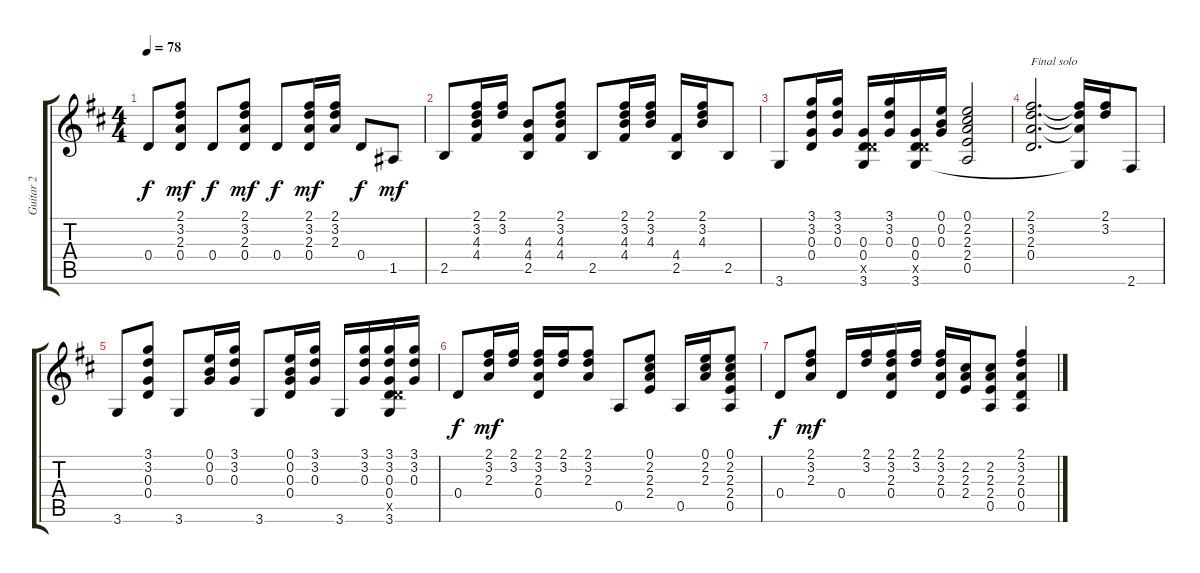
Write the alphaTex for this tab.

\track ("Guitar 2" "Guitar 2") {instrument acousticguitarsteel}
\staff {score tabs}
\tuning (E4 B3 G3 D3 A2 E2) {hide}
\ts (4 4)
\tempo 78
\clef g2
\ks d
0.4.8{dy f} (2.1 3.2 2.3 0.4).8{dy mf} 0.4.8{dy f} (2.1 3.2 2.3 0.4).8{dy mf} 0.4.8{dy f} (2.1 3.2 2.3 0.4).16{dy mf} (2.1 3.2 2.3).16 0.4.8{dy f} 1.5.8{dy mf} |
2.5.8 (2.1 3.2 4.3 4.4).16 (2.1 3.2).16 (4.3 4.4 2.5).8 (2.1 3.2 4.3 4.4).8 2.5.8 (2.1 3.2 4.3 4.4).16 (2.1 3.2 4.3).16 (4.4 2.5).16 (2.1 3.2 4.3).16 2.5.8 |
3.6.8 (3.1 3.2 0.3 0.4).16 (3.1 3.2 0.3).16 (0.3 0.4 5.5{x} 3.6).16 (3.1 3.2 0.3).16 (0.3 0.4 5.5{x} 3.6).16 (0.1 0.2 0.3).16 (0.1 2.2 2.3 2.4 0.5).2 |
(2.1 3.2 2.3 0.4).2{d txt "Final solo"} (2.1{t} 3.2{t} 2.3{t} 3.6{t}).16 (2.1 3.2).16 2.6.8 |
3.6.8 (3.1 3.2 0.3 0.4).8 3.6.8 (0.1 0.2 0.3).16 (3.1 3.2 0.3).16 3.6.8 (0.1 0.2 0.3 0.4).16 (3.1 3.2 0.3).16 3.6.16 (3.1 3.2 0.3).16 (3.1 3.2 0.3 0.4 5.5{x} 3.6).16 (3.1 3.2 0.3).16 |
0.4.8{dy f} (2.1 3.2 2.3).16{dy mf} (2.1 3.2).16 (2.1 3.2 2.3 0.4).16 (2.1 3.2).16 (2.1 3.2 2.3).8 0.5.8 (0.1 2.2 2.3 2.4).8 0.5.16 (0.1 2.2 2.3).16 (0.1 2.2 2.3 2.4 0.5).8 |
0.4.8{dy f} (2.1 3.2 2.3).8{dy mf} 0.4.16 (2.1 3.2).16 (2.1 3.2 2.3 0.4).16 (2.1 3.2).16 (2.1 3.2 2.3 0.4).16 (2.2 2.3 2.4).16 (2.2 2.3 2.4 0.5).8 (2.1 3.2 2.3 0.4 0.5).4
